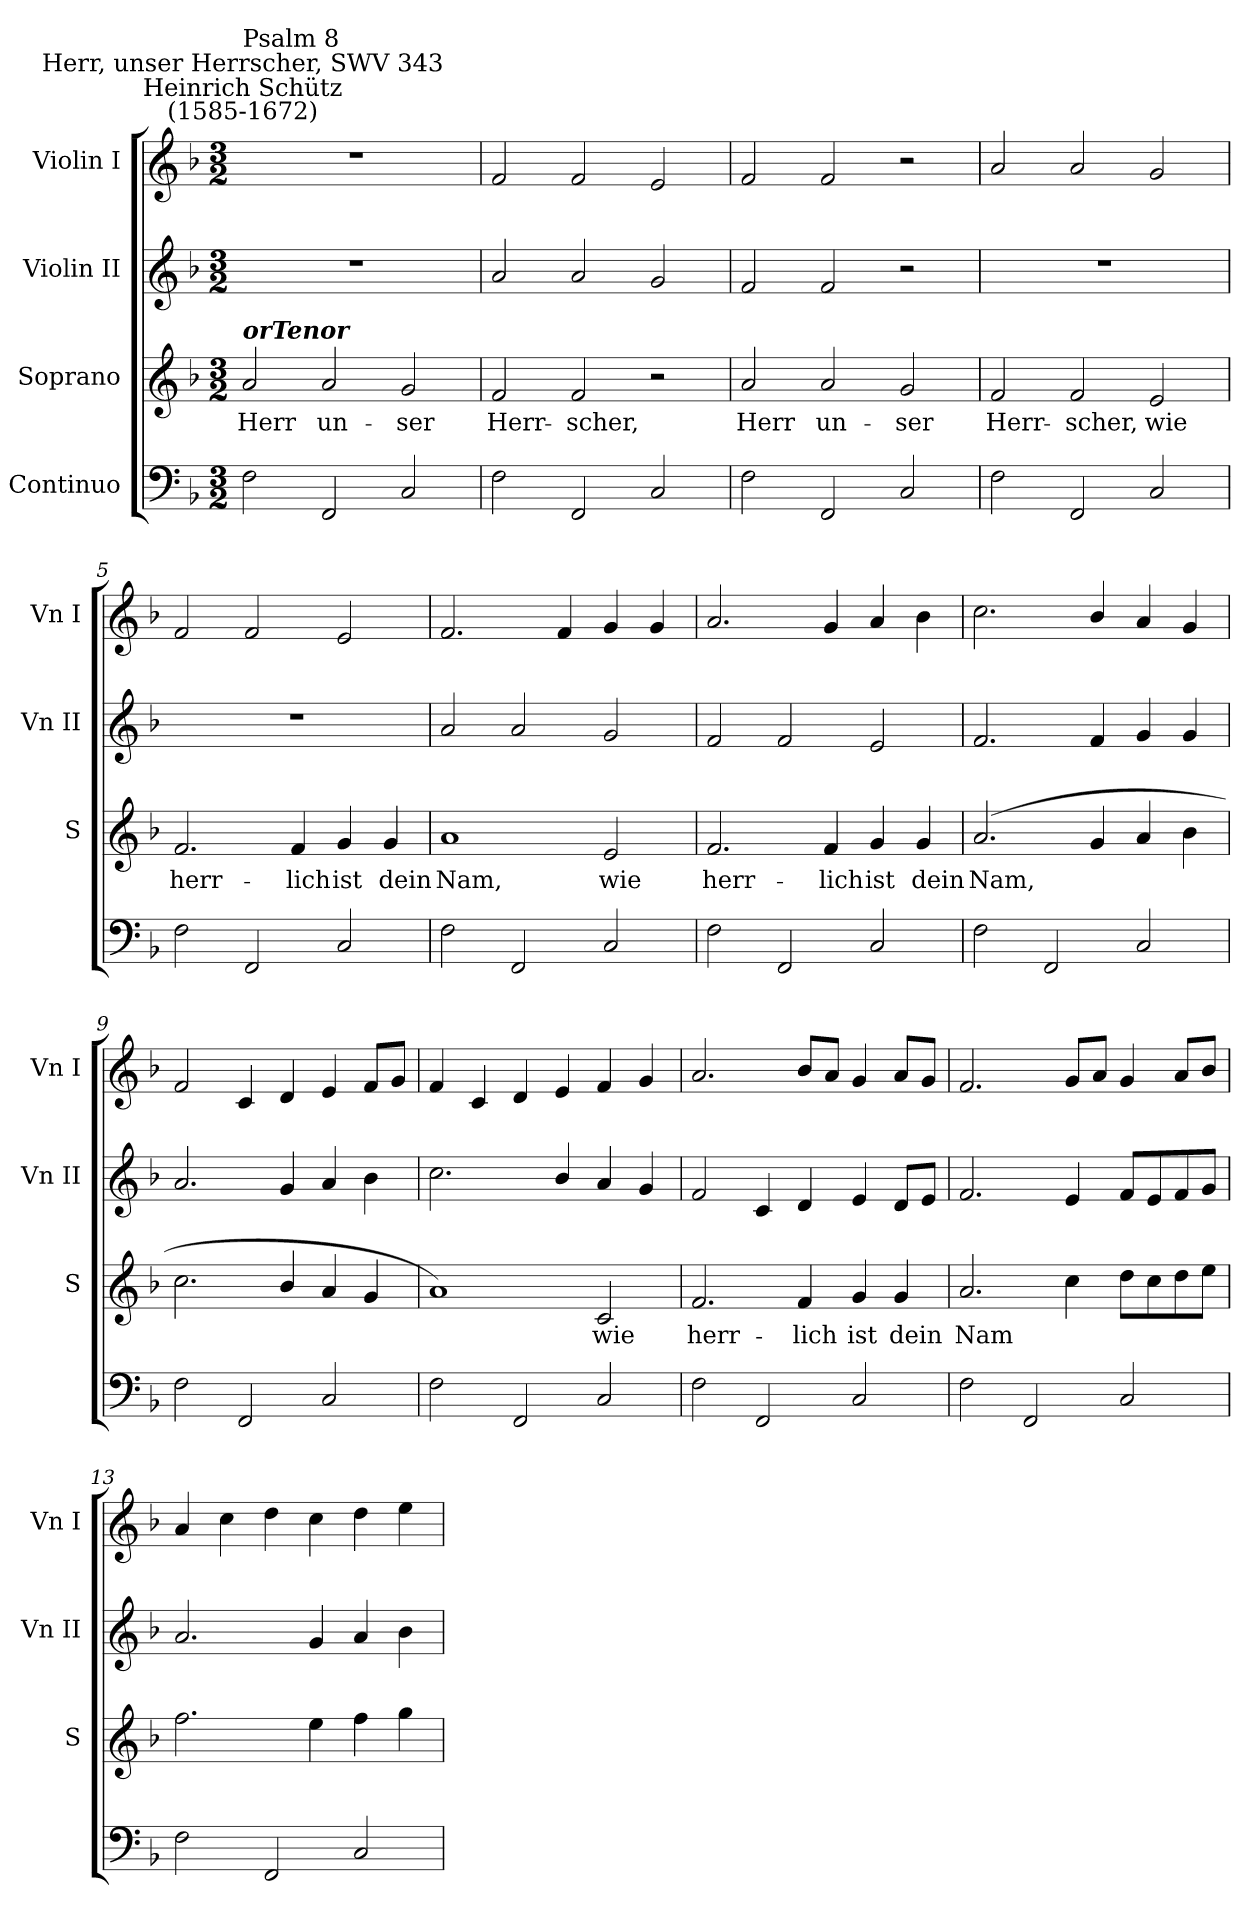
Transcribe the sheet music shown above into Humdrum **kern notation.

**kern	**kern	**text	**kern	**kern
*part4	*part3	*part3	*part2	*part1
*staff4	*staff3	*staff3	*staff2	*staff1
*I"Continuo	*I"Soprano	*	*I"Violin II	*I"Violin I
*	*I'S	*	*I'Vn II	*I'Vn I
*clefF4	*clefG2	*	*clefG2	*clefG2
*k[b-]	*k[b-]	*	*k[b-]	*k[b-]
*F:	*F:	*	*F:	*F:
*M3/2	*M3/2	*	*M3/2	*M3/2
=1	=1	=1	=1	=1
!	!	!	!	!LO:TX:a:cj:t=Heinrich Schütz\n(1585-1672)
!	!	!	!	!LO:TX:a:cj:t=Herr, unser Herrscher, SWV 343
!	!	!	!	!LO:TX:a:t=Psalm 8
!	!LO:TX:a:Bi:t=orTenor	!	!	!
!	!	!LO:LY:b	!LO:N:vis=1	!LO:N:vis=1
2F	2a	Herr	1.r	1.r
!	!	!LO:LY:b	!	!
2FF	2a	un-	.	.
!	!	!LO:LY:b	!	!
2C	2g	-ser	.	.
=2	=2	=2	=2	=2
!	!	!LO:LY:b	!	!
2F	2f	Herr-	2a	2f
!	!	!LO:LY:b	!	!
2FF	2f	-scher,	2a	2f
2C	2r	.	2g	2e
=3	=3	=3	=3	=3
!	!	!LO:LY:b	!	!
2F	2a	Herr	2f	2f
!	!	!LO:LY:b	!	!
2FF	2a	un-	2f	2f
!	!	!LO:LY:b	!	!
2C	2g	-ser	2r	2r
=4	=4	=4	=4	=4
!	!	!LO:LY:b	!LO:N:vis=1	!
2F	2f	Herr-	1.r	2a
!	!	!LO:LY:b	!	!
2FF	2f	-scher,	.	2a
!	!	!LO:LY:b	!	!
2C	2e	wie	.	2g
=5	=5	=5	=5	=5
!	!	!LO:LY:b	!LO:N:vis=1	!
2F	2.f	herr-	1.r	2f
2FF	.	.	.	2f
!	!	!LO:LY:b	!	!
.	4f	-lich	.	.
!	!	!LO:LY:b	!	!
2C	4g	ist	.	2e
!	!	!LO:LY:b	!	!
.	4g	dein	.	.
=6	=6	=6	=6	=6
!	!	!LO:LY:b	!	!
2F	1a	Nam,	2a	2.f
2FF	.	.	2a	.
.	.	.	.	4f
!	!	!LO:LY:b	!	!
2C	2e	wie	2g	4g
.	.	.	.	4g
!!LO:LB:g=z
=7	=7	=7	=7	=7
!	!	!LO:LY:b	!	!
2F	2.f	herr-	2f	2.a
2FF	.	.	2f	.
!	!	!LO:LY:b	!	!
.	4f	-lich	.	4g
!	!	!LO:LY:b	!	!
2C	4g	ist	2e	4a
!	!	!LO:LY:b	!	!
.	4g	dein	.	4b-
=8	=8	=8	=8	=8
!	!	!LO:LY:b	!	!
2F	(<2.a	Nam,	2.f	2.cc
2FF	.	.	.	.
.	4g	.	4f	4b-/
2C	4a	.	4g	4a
.	4b-	.	4g	4g
=9	=9	=9	=9	=9
2F	2.cc	.	2.a	2f
2FF	.	.	.	4c
.	4b-/	.	4g	4d
2C	4a	.	4a	4e
.	4g	.	4b-	8fL
.	.	.	.	8gJ
=10	=10	=10	=10	=10
2F	1a)	.	2.cc	4f
.	.	.	.	4c
2FF	.	.	.	4d
.	.	.	4b-/	4e
!	!	!LO:LY:b	!	!
2C	2c	wie	4a	4f
.	.	.	4g	4g
=11	=11	=11	=11	=11
!	!	!LO:LY:b	!	!
2F	2.f	herr-	2f	2.a
2FF	.	.	4c	.
!	!	!LO:LY:b	!	!
.	4f	-lich	4d	8b-L
.	.	.	.	8aJ
!	!	!LO:LY:b	!	!
2C	4g	ist	4e	4g
!	!	!LO:LY:b	!	!
.	4g	dein	8dL	8aL
.	.	.	8eJ	8gJ
=12	=12	=12	=12	=12
!	!	!LO:LY:b	!	!
2F	2.a	Nam	2.f	2.f
2FF	.	.	.	.
.	4cc	.	4e	8gL
.	.	.	.	8aJ
2C	8ddL	.	8fL	4g
.	8cc	.	8e	.
.	8dd	.	8f	8aL
.	8eeJ	.	8gJ	8b-J
!!LO:LB:g=z
=13	=13	=13	=13	=13
2F	2.ff	.	2.a	4a
.	.	.	.	4cc
2FF	.	.	.	4dd
.	4ee	.	4g	4cc
2C	4ff	.	4a	4dd
.	4gg	.	4b-	4ee
=	=	=	=	=
*-	*-	*-	*-	*-
